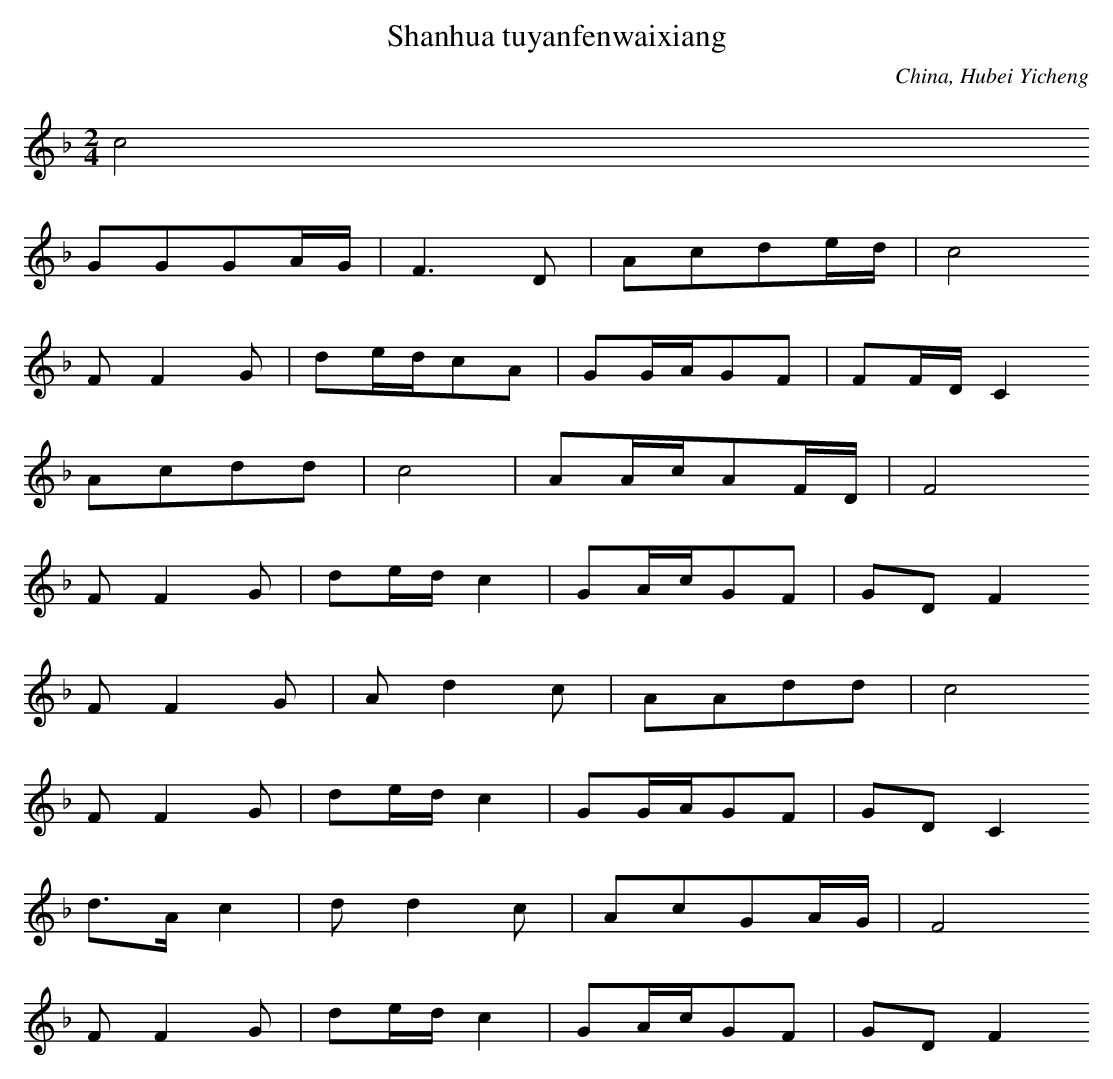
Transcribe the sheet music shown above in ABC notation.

X:1
T: Shanhua tuyanfenwaixiang
O: China, Hubei Yicheng
M: 2/4
L: 1/16
K: F
c8
G2G2G2AG | F6D2 | A2c2d2ed | c8
F2F4G2 | d2edc2A2 | G2GAG2F2 | F2FDC4
A2c2d2d2 | c8 | A2AcA2FD | F8
F2F4G2 | d2edc4 | G2AcG2F2 | G2D2F4
F2F4G2 | A2d4c2 | A2A2d2d2 | c8
F2F4G2 | d2edc4 | G2GAG2F2 | G2D2C4
d3Ac4 | d2d4c2 | A2c2G2AG | F8
F2F4G2 | d2edc4 | G2AcG2F2 | G2D2F4
